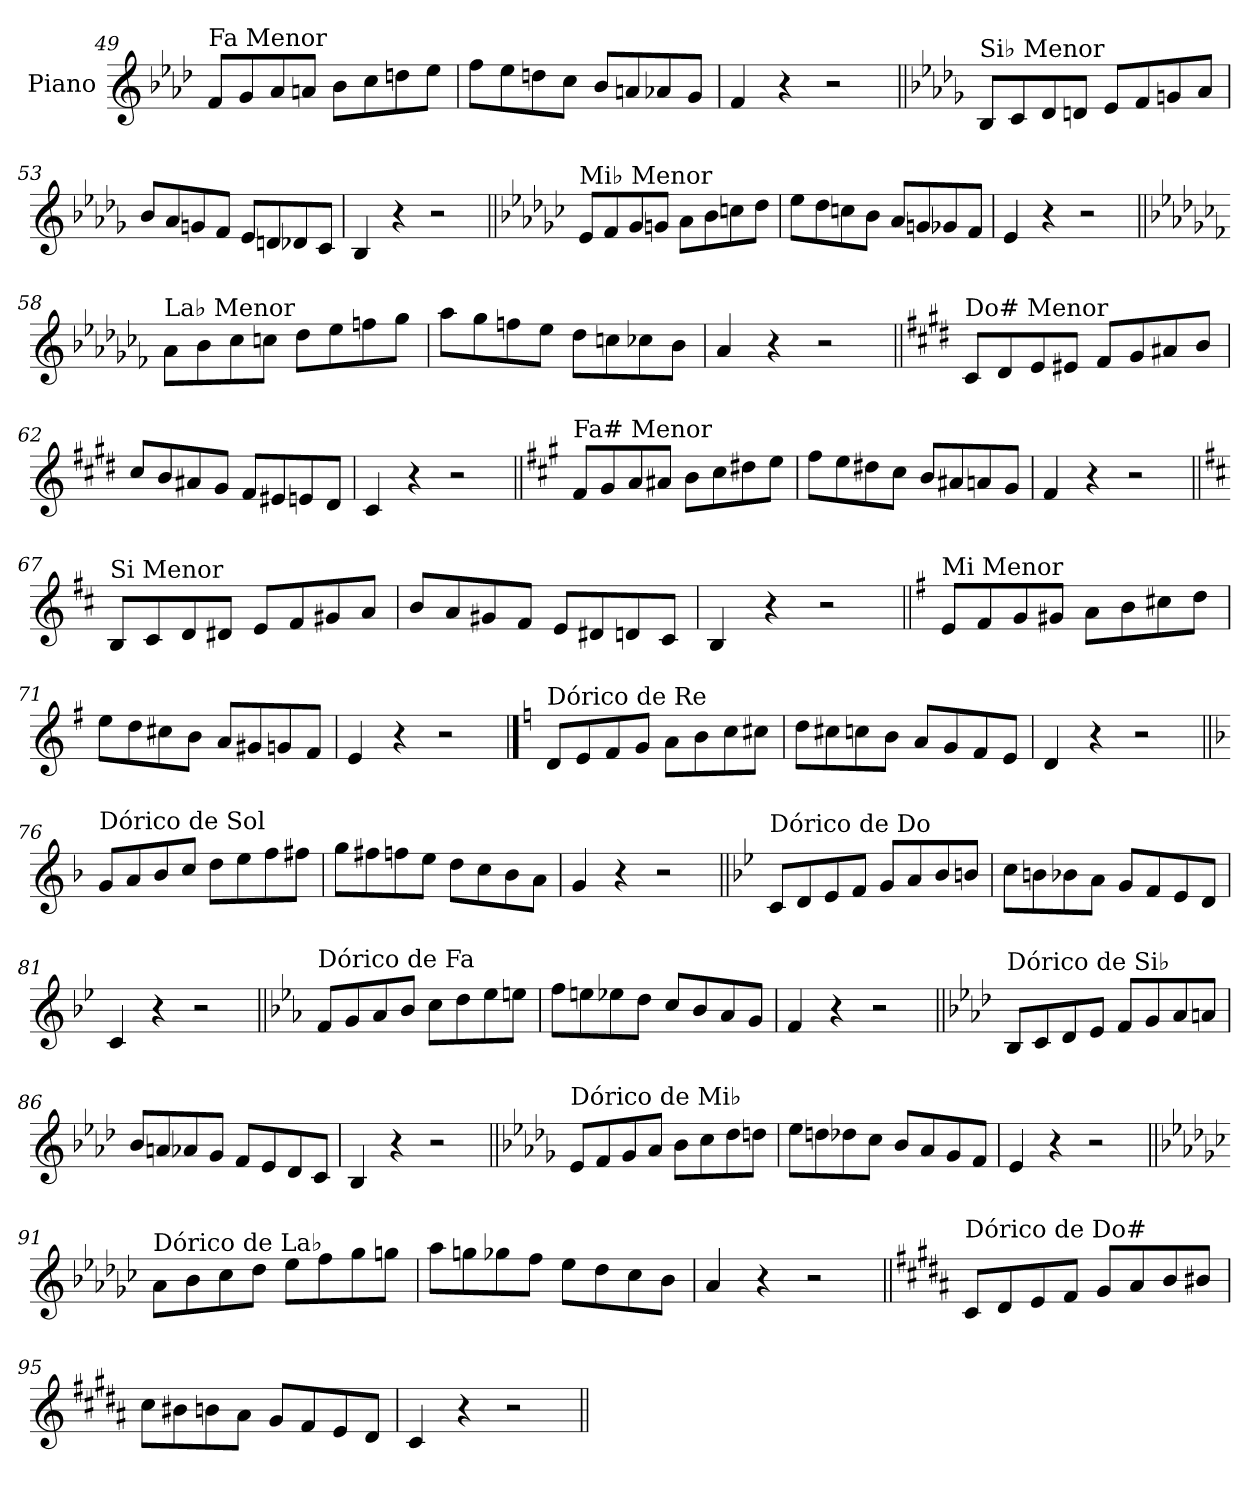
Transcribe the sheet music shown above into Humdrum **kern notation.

**kern
*part1
*staff1
*I"Piano
*I'Pno.
!!LO:LB:g=z
*clefG2
*k[b-e-a-d-]
=49
!LO:TX:a:t=Fa Menor
8f/L
8g/
8a-/
8an/J
8b-\L
8cc\
8ddn\
8ee-\J
=50
8ff\L
8ee-\
8ddn\
8cc\J
8b-/L
8an/
8a-X/
8g/J
=51
4f/
4r
2r
=52||
*k[b-e-a-d-g-]
!LO:TX:a:t=Si♭ Menor
8B-/L
8c/
8d-/
8dn/J
8e-/L
8f/
8gn/
8a-/J
=53
8b-/L
8a-/
8gn/
8f/J
8e-/L
8dn/
8d-X/
8c/J
=54
4B-/
4r
2r
!!LO:LB:g=z
=55||
*k[b-e-a-d-g-c-]
!LO:TX:a:t=Mi♭ Menor
8e-/L
8f/
8g-/
8gn/J
8a-\L
8b-\
8ccn\
8dd-\J
=56
8ee-\L
8dd-\
8ccn\
8b-\J
8a-/L
8gn/
8g-X/
8f/J
=57
4e-/
4r
2r
=58||
*k[b-e-a-d-g-c-f-]
!LO:TX:a:t=La♭ Menor
8a-\L
8b-\
8cc-\
8ccn\J
8dd-\L
8ee-\
8ffn\
8gg-\J
=59
8aa-\L
8gg-\
8ffn\
8ee-\J
8dd-\L
8ccn\
8cc-X\
8b-\J
=60
4a-/
4r
2r
!!LO:LB:g=z
=61||
*k[f#c#g#d#]
!LO:TX:a:t=Do# Menor
8c#/L
8d#/
8e/
8e#X/J
8f#/L
8g#/
8a#X/
8b/J
=62
8cc#/L
8b/
8a#X/
8g#/J
8f#/L
8e#X/
8en/
8d#/J
=63
4c#/
4r
2r
=64||
*k[f#c#g#]
!LO:TX:a:t=Fa# Menor
8f#/L
8g#/
8a/
8a#X/J
8b\L
8cc#\
8dd#X\
8ee\J
=65
8ff#\L
8ee\
8dd#X\
8cc#\J
8b/L
8a#X/
8an/
8g#/J
=66
4f#/
4r
2r
!!LO:LB:g=z
=67||
*k[f#c#]
!LO:TX:a:t=Si Menor
8B/L
8c#/
8d/
8d#X/J
8e/L
8f#/
8g#X/
8a/J
=68
8b/L
8a/
8g#X/
8f#/J
8e/L
8d#X/
8dn/
8c#/J
=69
4B/
4r
2r
=70||
*k[f#]
!LO:TX:a:t=Mi Menor
8e/L
8f#/
8g/
8g#X/J
8a\L
8b\
8cc#X\
8dd\J
=71
8ee\L
8dd\
8cc#X\
8b\J
8a/L
8g#X/
8gn/
8f#/J
=72
4e/
4r
2r
!!LO:PB:g=z
==73
*k[]
!LO:TX:a:t=Dórico de Re
8d/L
8e/
8f/
8g/J
8a\L
8b\
8cc\
8cc#X\J
=74
8dd\L
8cc#X\
8ccn\
8b\J
8a/L
8g/
8f/
8e/J
=75
4d/
4r
2r
=76||
*k[b-]
!LO:TX:a:t=Dórico de Sol
8g/L
8a/
8b-/
8cc/J
8dd\L
8ee\
8ff\
8ff#X\J
=77
8gg\L
8ff#X\
8ffn\
8ee\J
8dd\L
8cc\
8b-\
8a\J
=78
4g/
4r
2r
!!LO:LB:g=z
=79||
*k[b-e-]
!LO:TX:a:t=Dórico de Do
8c/L
8d/
8e-/
8f/J
8g/L
8a/
8b-/
8bn/J
=80
8cc\L
8bn\
8b-X\
8a\J
8g/L
8f/
8e-/
8d/J
=81
4c/
4r
2r
=82||
*k[b-e-a-]
!LO:TX:a:t=Dórico de Fa
8f/L
8g/
8a-/
8b-/J
8cc\L
8dd\
8ee-\
8een\J
=83
8ff\L
8een\
8ee-X\
8dd\J
8cc/L
8b-/
8a-/
8g/J
=84
4f/
4r
2r
!!LO:LB:g=z
=85||
*k[b-e-a-d-]
!LO:TX:a:t=Dórico de Si♭
8B-/L
8c/
8d-/
8e-/J
8f/L
8g/
8a-/
8an/J
=86
8b-/L
8an/
8a-X/
8g/J
8f/L
8e-/
8d-/
8c/J
=87
4B-/
4r
2r
=88||
*k[b-e-a-d-g-]
!LO:TX:a:t=Dórico de Mi♭
8e-/L
8f/
8g-/
8a-/J
8b-\L
8cc\
8dd-\
8ddn\J
=89
8ee-\L
8ddn\
8dd-X\
8cc\J
8b-/L
8a-/
8g-/
8f/J
=90
4e-/
4r
2r
!!LO:LB:g=z
=91||
*k[b-e-a-d-g-c-]
!LO:TX:a:t=Dórico de La♭
8a-\L
8b-\
8cc-\
8dd-\J
8ee-\L
8ff\
8gg-\
8ggn\J
=92
8aa-\L
8ggn\
8gg-X\
8ff\J
8ee-\L
8dd-\
8cc-\
8b-\J
=93
4a-/
4r
2r
=94||
*k[f#c#g#d#a#]
!LO:TX:a:t=Dórico de Do#
8c#/L
8d#/
8e/
8f#/J
8g#/L
8a#/
8b/
8b#X/J
=95
8cc#\L
8b#X\
8bn\
8a#\J
8g#/L
8f#/
8e/
8d#/J
=96
4c#/
4r
2r
=||
*-
